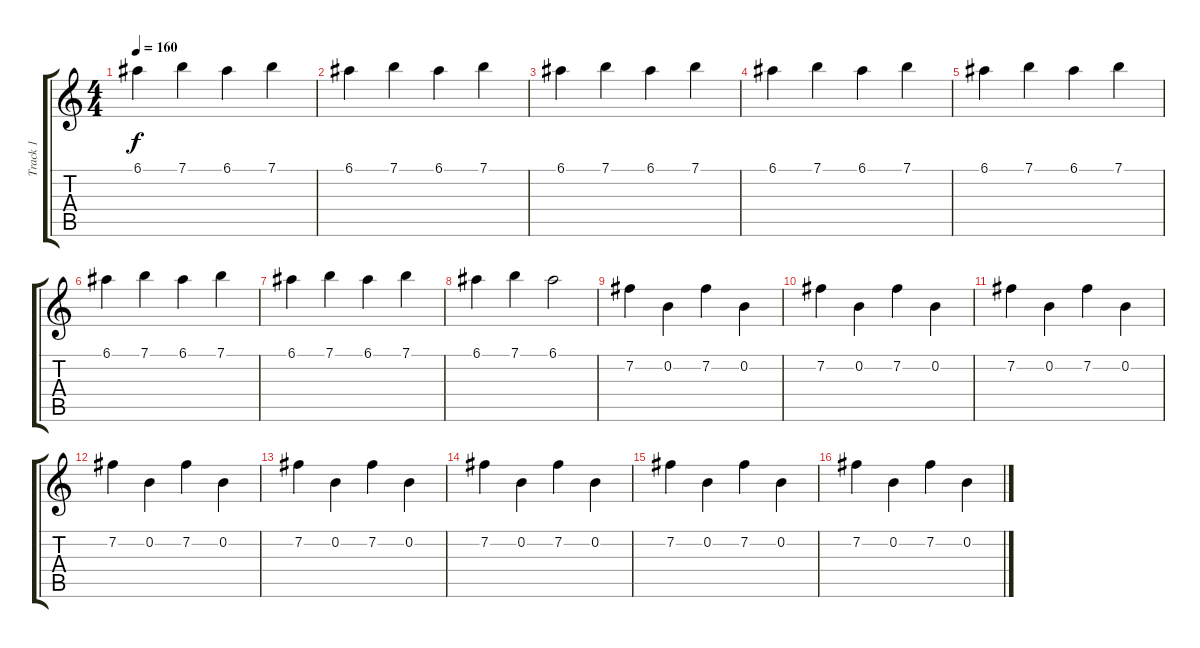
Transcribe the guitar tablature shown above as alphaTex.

\track ("Track 1" "Track 1") {instrument acousticguitarnylon}
\staff {score tabs}
\tuning (E4 B3 G3 D3 A2 E2) {hide}
\ts (4 4)
\tempo 160
\clef g2
\ks c
6.1.4{dy f} 7.1.4 6.1.4 7.1.4 |
6.1.4 7.1.4 6.1.4 7.1.4 |
6.1.4 7.1.4 6.1.4 7.1.4 |
6.1.4 7.1.4 6.1.4 7.1.4 |
6.1.4 7.1.4 6.1.4 7.1.4 |
6.1.4 7.1.4 6.1.4 7.1.4 |
6.1.4 7.1.4 6.1.4 7.1.4 |
6.1.4 7.1.4 6.1.2 |
7.2.4 0.2.4 7.2.4 0.2.4 |
7.2.4 0.2.4 7.2.4 0.2.4 |
7.2.4 0.2.4 7.2.4 0.2.4 |
7.2.4 0.2.4 7.2.4 0.2.4 |
7.2.4 0.2.4 7.2.4 0.2.4 |
7.2.4 0.2.4 7.2.4 0.2.4 |
7.2.4 0.2.4 7.2.4 0.2.4 |
7.2.4 0.2.4 7.2.4 0.2.4
